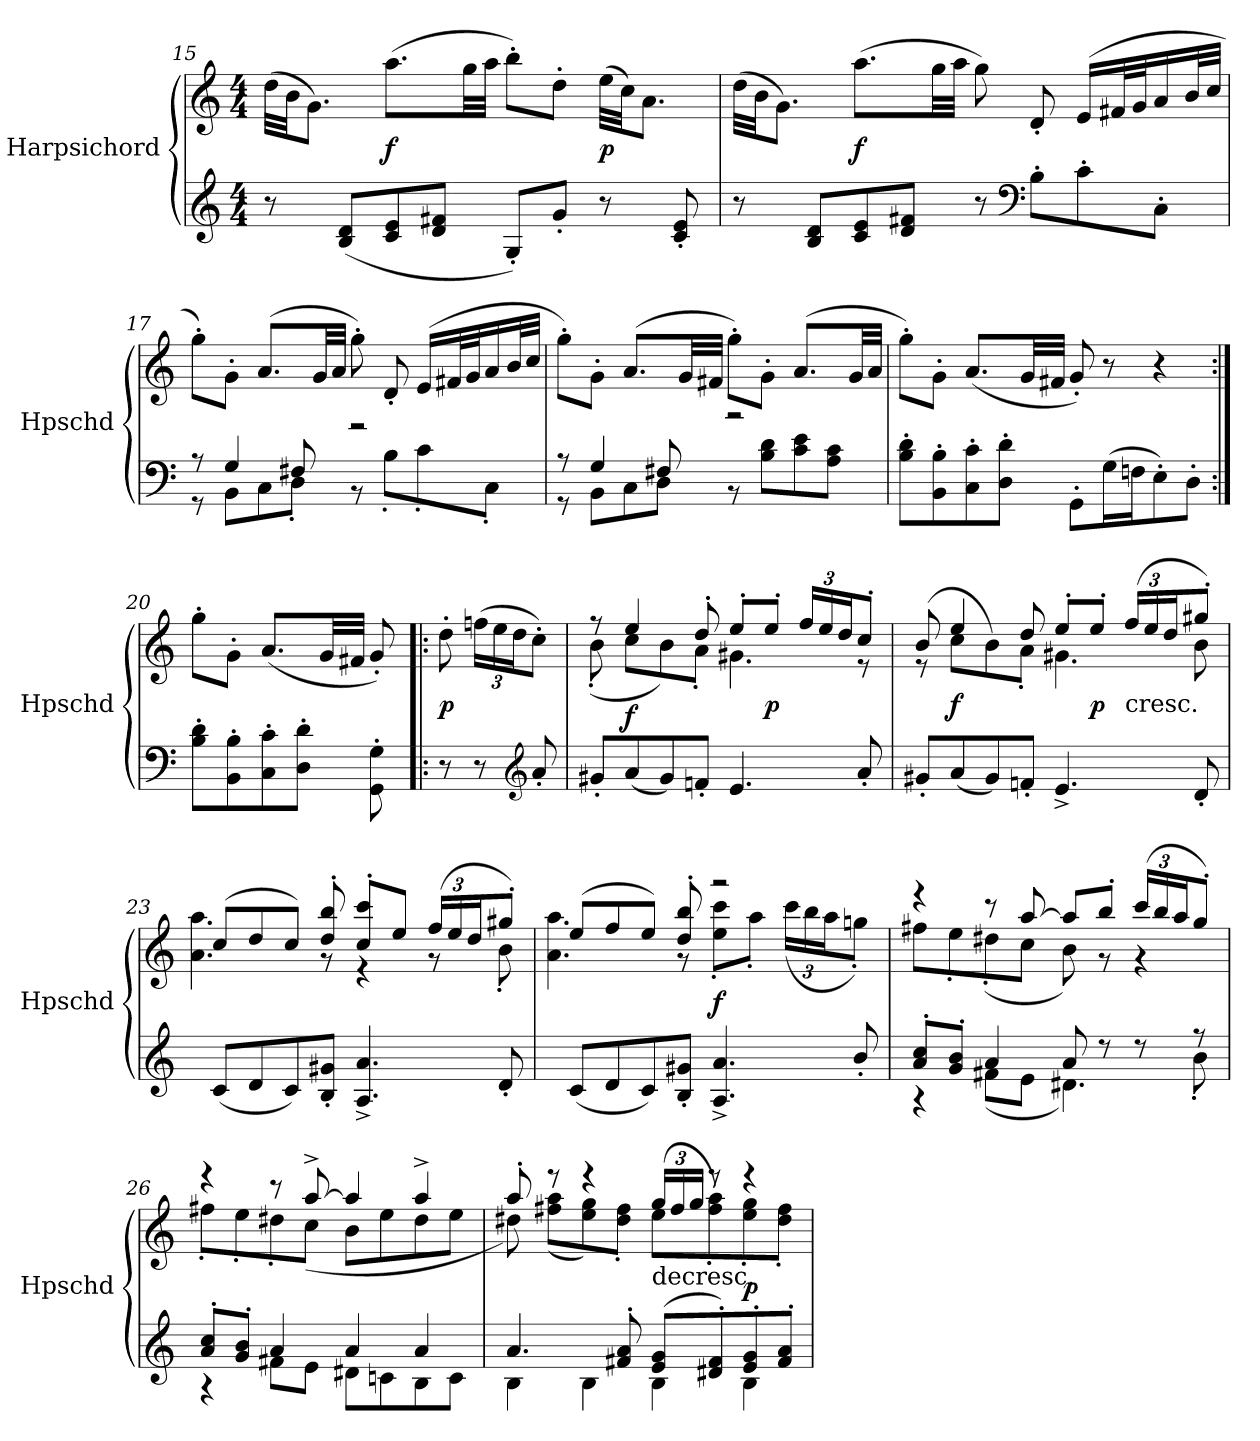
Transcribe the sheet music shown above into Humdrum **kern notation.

**kern	**kern	**dynam
*part1	*part1	*part1
*staff2	*staff1	*staff1/2
*I"Harpsichord	*	*
*I'Hpschd	*	*
*clefG2	*clefG2	*
*k[]	*k[]	*
*C:	*C:	*
*M4/4	*M4/4	*
=15	=15	=15
8r	(32dd\LLL	.
.	32b\JJ	.
.	8.g\J)	.
(8B/ 8d/L	.	.
8c/ 8e/	(8.aa\L	f
8d/ 8f#X/J	.	.
.	32gg\LL	.
.	32aa\JJJ	.
8G'/L)	8bb'\L)	.
8g'/J	8dd'\J	.
8r	(32ee\LLL	p
.	32cc\JJ)	.
.	8.a\J	.
8c'/ 8e'/	.	.
=16	=16	=16
8r	(32dd\LLL	.
.	32b\JJ	.
.	8.g\J)	.
8B/ 8d/L	.	.
8c/ 8e/	(8.aa\L	f
8d/ 8f#X/J	.	.
.	32gg\LL	.
.	32aa\JJJ	.
8r	8gg\)	.
*clefF4	*	*
8B'\L	8d'/	.
8c'\	(16e/LL	.
.	32f#X/L	.
.	32g/J	.
8C'\J	16a/	.
.	32b/L	.
.	32cc/JJJ	.
=17	=17	=17
*^	*	*
8r	8r	8gg'\L)	.
4G/	8BB\L	8g'\J	.
.	8C\	(8.a/L	.
8F#X/	8D'\J	.	.
.	.	32g/LL	.
.	.	32a/JJJ	.
2r	8r	8gg'\)	.
.	8B'\L	8d'/	.
.	8c'\	(16e/LL	.
.	.	32f#X/L	.
.	.	32g/J	.
.	8C'\J	16a/	.
.	.	32b/L	.
.	.	32cc/JJJ	.
=18	=18	=18	=18
8r	8r	8gg'\L)	.
4G/	8BB\L	8g'\J	.
.	8C\	(8.a/L	.
8F#X/	8D\J	.	.
.	.	32g/LL	.
.	.	32f#X/JJJ	.
2r	8r	8gg'\L)	.
.	8B\ 8d\L	8g'\J	.
.	8c\ 8e\	(8.a/L	.
.	8A\ 8c\J	.	.
.	.	32g/LL	.
.	.	32a/JJJ	.
*v	*v	*	*
=19	=19	=19
8B'\ 8d'\L	8gg'\L)	.
8BB'\ 8B'\	8g'\J	.
8C'\ 8c'\	(8.a/L	.
8D'\ 8d'\J	.	.
.	32g/LL	.
.	32f#X/JJJ	.
8GG'\L	8g'/)	.
(16G\L	8r	.
16Fn\J	.	.
8E'\)	4r	.
8D'\J	.	.
=20:|!	=20:|!	=20:|!
8B'\ 8d'\L	8gg'\L	.
8BB'\ 8B'\	8g'\J	.
8C'\ 8c'\	(8.a/L	.
8D'\ 8d'\J	.	.
.	32g/LL	.
.	32f#X/JJJ	.
8GG'\ 8G'\	8g'/)	.
=!|:	=!|:	=!|:
8r	8dd'\	p
8r	(24ffn\LL	.
.	24ee\	.
.	24dd\J	.
*clefG2	*	*
8a'/	8cc'\J)	.
=21	=21	=21
*	*^	*
8g#X'/L	8r	(8b'\	.
(8a/	4ee/	8cc\L	f
8g#/)	.	8b\)	.
8fn'/J	8dd'/	8a'\J	.
4.e/	8ee'/L	4.g#X\	.
.	8ee'/J	.	p
.	24ff/LL	.	.
.	24ee/	.	.
.	24dd/J	.	.
8a'/	8cc'/J	8r	.
=22	=22	=22	=22
8g#X'/L	(8b/	8r	.
(8a/	4ee/	8cc\L	f
8g#/)	.	8b\)	.
8fn'/J	8dd/	8a'\J	.
4.e^/	8ee'/L	4.g#X\	.
.	8ee'/J	.	p
!	!LO:TX:c:t=cresc.	!	!
.	(24ff/LL	.	.
.	24ee/	.	.
.	24dd/J	.	.
8d'/	8gg#X'/J)	8b\	.
=23	=23	=23	=23
(8c/L	(8cc/L	4.a\ 4.aa\	.
8d/	8dd/	.	.
8c/)	8cc/J)	.	.
8B'/ 8g#X'/J	8dd'/ 8bb'/	8r	.
4.A^/ 4.a^/	8cc'/ 8ccc'/L	4r	.
.	8ee/J	.	.
.	(24ff/LL	8r	.
.	24ee/	.	.
.	24dd/J	.	.
8d'/	8gg#X'/J)	8b'\	.
=24	=24	=24	=24
(8c/L	(8ee/L	4.a\ 4.aa\	.
8d/	8ff/	.	.
8c/)	8ee/J)	.	.
8B'/ 8g#X'/J	8dd'/ 8bb'/	8r	.
4.A^/ 4.a^/	2r	8ee'\ 8ccc'\L	f
.	.	8aa'\J	.
.	.	(24ccc\LL	.
.	.	24bb\	.
.	.	24aa\J	.
8b'/	.	8ggn'\J)	.
=25	=25	=25	=25
*^	*	*	*
8a'/ 8cc'/L	4r	4r	8ff#X\L	.
8g'/ 8b'/J	.	.	8ee'\	.
4a/	(8f#X\L	8r	(8dd#X'\	.
.	8e\J	[8aa/	8cc\J	.
8a/	4.d#X\)	8aa/L]	8b\)	.
8r	.	8bb'/J	8r	.
8r	.	(24ccc/LL	4r	.
.	.	24bb/	.	.
.	.	24aa/J	.	.
8r	8b'\	8gg'/J)	.	.
=26	=26	=26	=26	=26
8a'/ 8cc'/L	4r	4r	8ff#X'\L	.
8g'/ 8b'/J	.	.	8ee'\	.
4a/	8f#X\L	8r	8dd#X'\	.
.	8e\J	[8aa^/	(8cc\J	.
4a/	8d#X\L	4aa/]	8b\L	.
.	8cn\	.	8ee\	.
4a/	8B\	4aa^/	8dd#\	.
.	8c\J	.	8ee\J	.
=27	=27	=27	=27	=27
4.a/	4B\	8aa'/	8dd#X\)	.
.	.	8r	(8ff#X\ 8aa\L	.
.	4B\	4r	8ee\ 8gg\)	.
8f#X'/ 8a'/	.	.	8dd#'\ 8ff#'\J	.
!	!	!LO:TX:c:t=decresc.	!	!
(8e/ 8g/L	4B\	(24gg/LL	8ee\L	.
.	.	24ff#/	.	.
.	.	24gg/JJ	.	.
8d#X'/ 8f#'/)	.	8r	8ff#'\ 8aa'\)	.
8e'/ 8g'/	4B\	4r	8ee'\ 8gg'\	p
8f#'/ 8a'/J	.	.	8dd#'\ 8ff#'\J	.
*v	*v	*	*	*
*	*v	*v	*
=	=	=
*-	*-	*-
